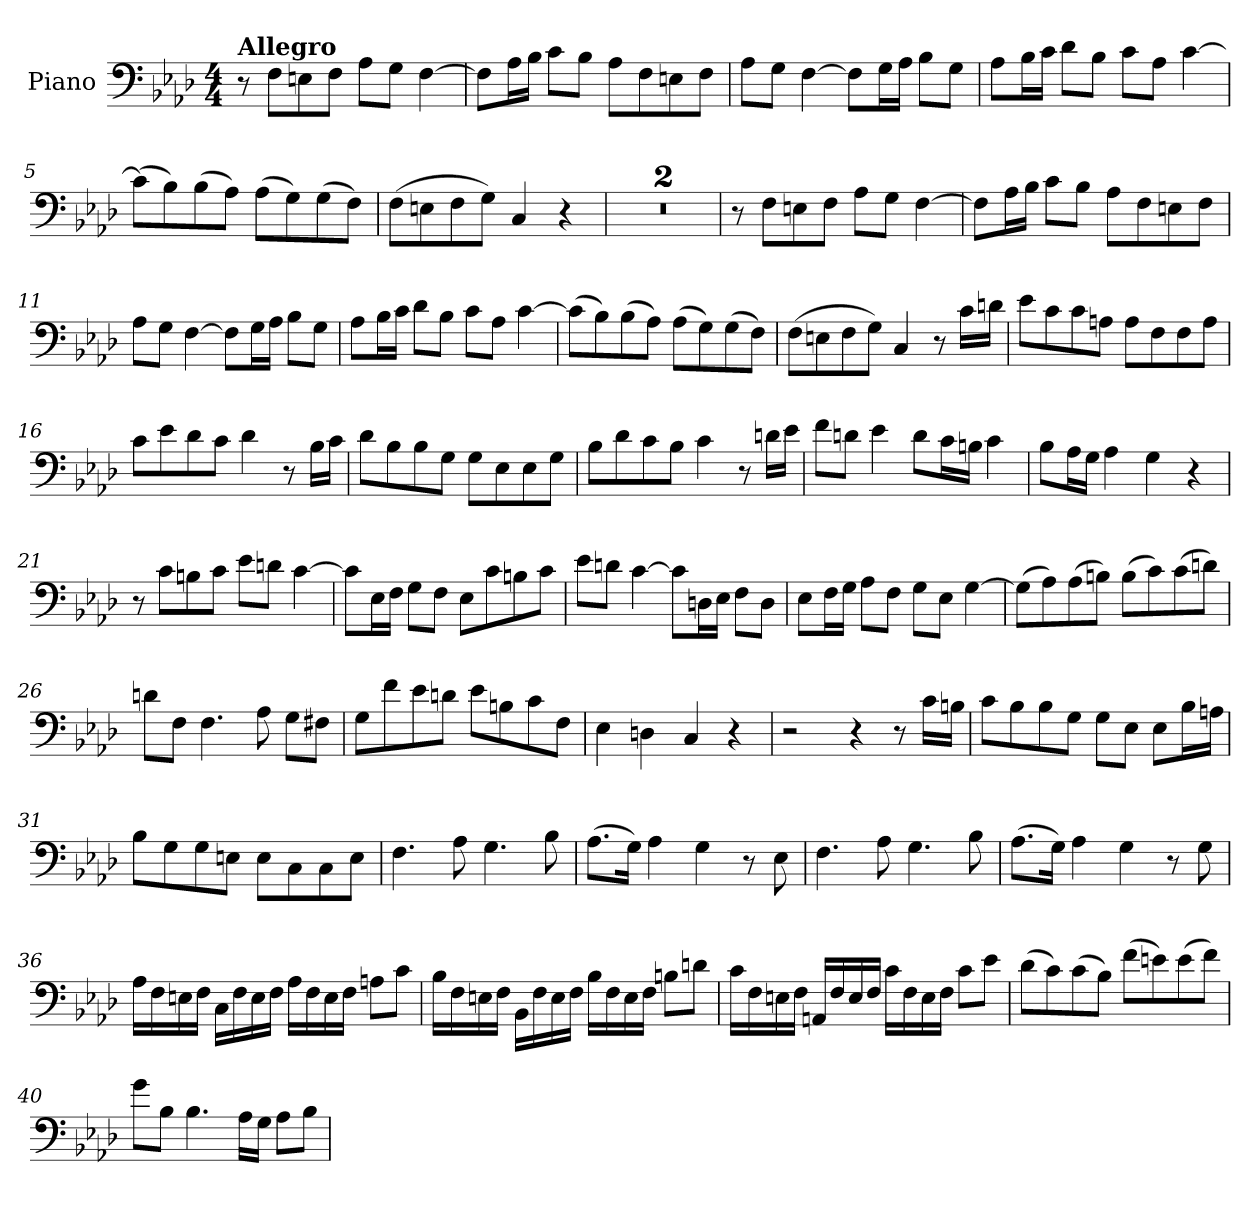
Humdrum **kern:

**kern
*part1
*staff1
*I"Piano
*I'Pno.
*clefF4
*k[b-e-a-d-]
*M4/4
=1
!LO:TX:a:B:t=Allegro
8r
8F\L
8En\
8F\J
8A-\L
8G\J
[4F\
=2
8F\L]
16A-\L
16B-\JJ
8c\L
8B-\J
8A-\L
8F\
8En\
8F\J
=3
8A-\L
8G\J
[4F\
8F\L]
16G\L
16A-\JJ
8B-\L
8G\J
=4
8A-\L
16B-\L
16c\JJ
8d-\L
8B-\J
8c\L
8A-\J
[4c\
!!LO:LB:g=z
=5
(>8c\L]
8B-\)
(>8B-\
8A-\J)
(>8A-\L
8G\)
(>8G\
8F\J)
=6
(>8F\L
8En\
8F\
8G\J)
4C/
4r
=7
1r
=8
1r
=9
8r
8F\L
8En\
8F\J
8A-\L
8G\J
[4F\
!!LO:LB:g=z
=10
8F\L]
16A-\L
16B-\JJ
8c\L
8B-\J
8A-\L
8F\
8En\
8F\J
=11
8A-\L
8G\J
[4F\
8F\L]
16G\L
16A-\JJ
8B-\L
8G\J
=12
8A-\L
16B-\L
16c\JJ
8d-\L
8B-\J
8c\L
8A-\J
[4c\
=13
(>8c\L]
8B-\)
(>8B-\
8A-\J)
(>8A-\L
8G\)
(>8G\
8F\J)
!!LO:LB:g=z
=14
(>8F\L
8En\
8F\
8G\J)
4C/
8r
16c\LL
16dn\JJ
=15
8e-\L
8c\
8c\
8An\J
8A\L
8F\
8F\
8A\J
=16
8c\L
8e-\
8d-i\
8c\J
4d-\
8r
16B-\LL
16c\JJ
=17
8d-\L
8B-\
8B-\
8G\J
8G\L
8E-\
8E-\
8G\J
!!LO:LB:g=z
=18
8B-\L
8d-\
8c\
8B-\J
4c\
8r
16dn\LL
16e-\JJ
=19
8f\L
8dn\J
4e-\
8d\L
16c\L
16Bn\JJ
4c\
=20
8B-\L
16A-\L
16G\JJ
4A-\
4G\
4r
=21
8r
8c\L
8Bn\
8c\J
8e-\L
8dn\J
[4c\
!!LO:LB:g=z
=22
8c\L]
16E-\L
16F\JJ
8G\L
8F\J
8E-\L
8c\
8Bn\
8c\J
=23
8e-\L
8dn\J
[4c\
8c\L]
16Dn\L
16E-\JJ
8F\L
8D\J
=24
8E-\L
16F\L
16G\JJ
8A-\L
8F\J
8G\L
8E-\J
[4G\
=25
(>8G\L]
8A-\)
(>8A-\
8Bn\J)
(>8B\L
8c\)
(>8c\
8dn\J)
!!LO:LB:g=z
=26
8dn\L
8F\J
4.F\
8A-\
8G\L
8F#X\J
=27
8G\L
8f\
8e-\
8dn\J
8e-\L
8Bn\
8c\
8F\J
=28
4E-\
4Dn\
4C/
4r
=29
2r
4r
8r
16c\LL
16Bn\JJ
!!LO:LB:g=z
=30
8c\L
8B-i\
8B-\
8G\J
8G\L
8E-\J
8E-\L
16B-\L
16An\JJ
=31
8B-\L
8G\
8G\
8En\J
8E\L
8C\
8C\
8E\J
=32
4.F\
8A-i\
4.G\
8B-\
=33
(>8.A-\L
16G\Jk)
4A-\
4G\
8r
8E-\
=34
4.F\
8A-\
4.G\
8B-\
!!LO:LB:g=z
=35
(>8.A-\L
16G\Jk)
4A-\
4G\
8r
8G\
=36
16A-\LL
16F\
16En\
16F\JJ
16C\LL
16F\
16E\
16F\JJ
16A-\LL
16F\
16E\
16F\JJ
8An\L
8c\J
=37
16B-\LL
16F\
16En\
16F\JJ
16BB-\LL
16F\
16E\
16F\JJ
16B-\LL
16F\
16E\
16F\JJ
8Bn\L
8dn\J
!!LO:LB:g=z
=38
16c\LL
16F\
16En\
16F\JJ
16AAn/LL
16F/
16E/
16F/JJ
16c\LL
16F\
16E\
16F\JJ
8c\L
8e-\J
=39
(>8d-\L
8c\)
(>8c\
8B-\J)
(>8f\L
8en\)
(>8e\
8f\J)
=40
8g\L
8B-\J
4.B-\
16A-\LL
16G\JJ
8A-\L
8B-\J
=
*-
